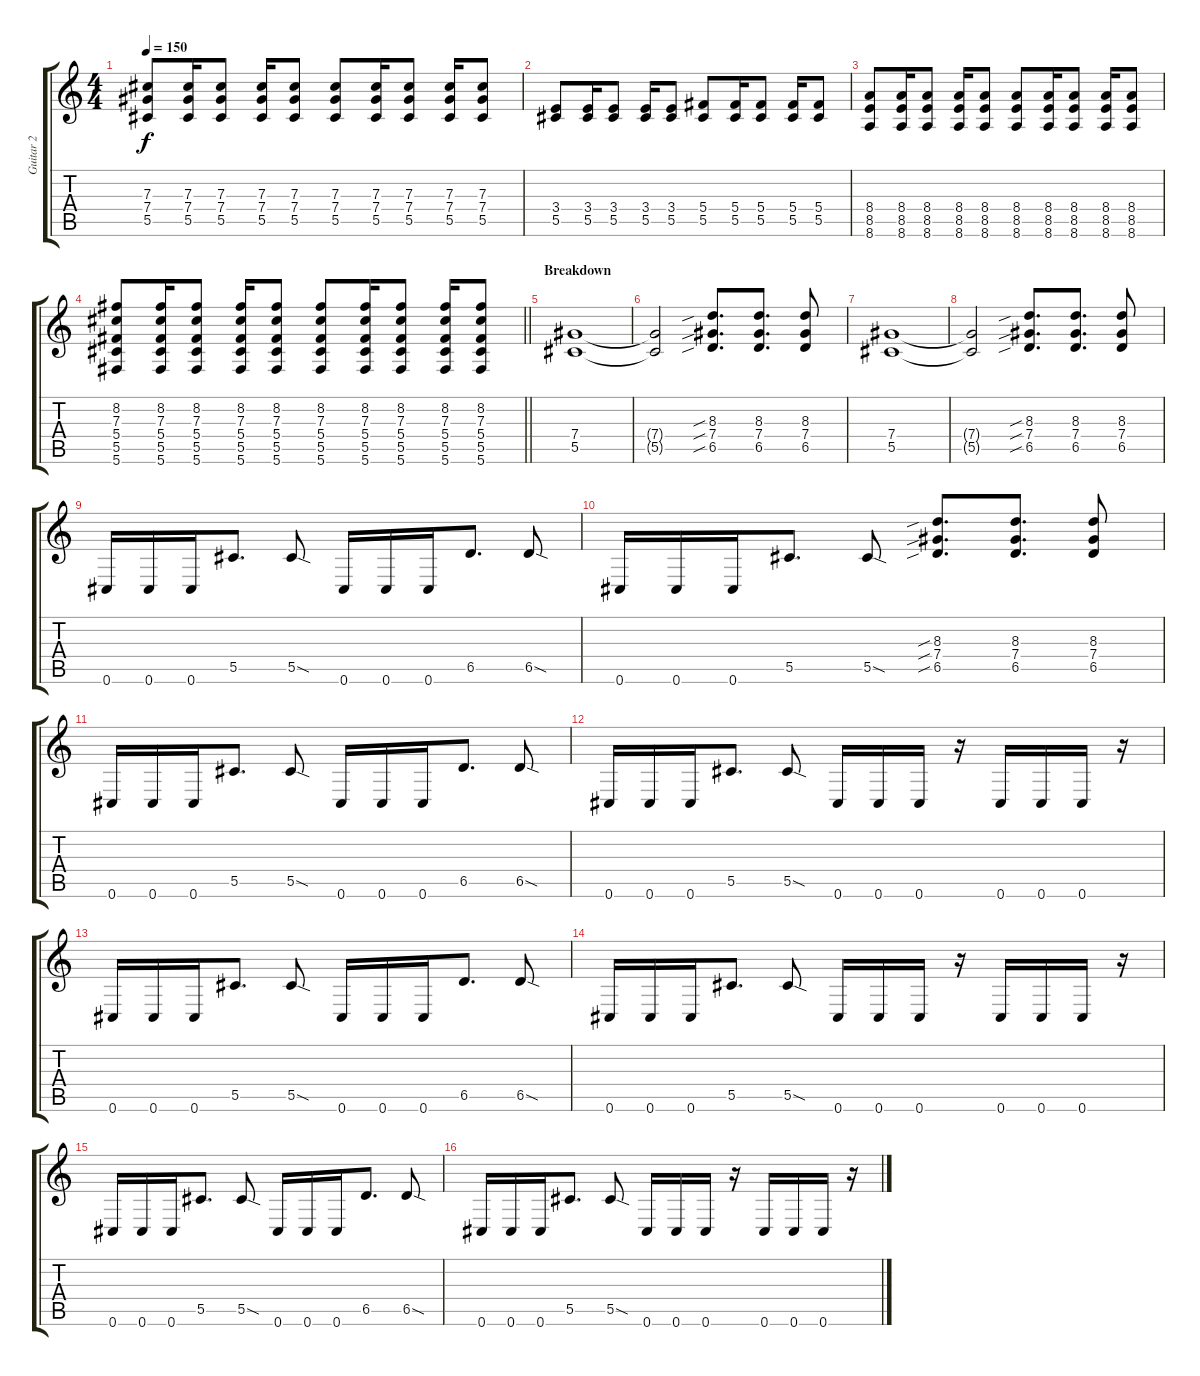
\track ("Guitar 2" "Guitar 2") {instrument distortionguitar}
\staff {score tabs}
\tuning (Eb4 Bb3 Gb3 Db3 Ab2 Db2) {hide}
\ts (4 4)
\tempo 150
\clef g2
\ks c
(7.3 7.4 5.5).8{dy f volume 11} (7.3 7.4 5.5).16 (7.3 7.4 5.5).8 (7.3 7.4 5.5).16 (7.3 7.4 5.5).8 (7.3 7.4 5.5).8 (7.3 7.4 5.5).16 (7.3 7.4 5.5).8 (7.3 7.4 5.5).16 (7.3 7.4 5.5).8 |
(3.4 5.5).8 (3.4 5.5).16 (3.4 5.5).8 (3.4 5.5).16 (3.4 5.5).8 (5.4 5.5).8 (5.4 5.5).16 (5.4 5.5).8 (5.4 5.5).16 (5.4 5.5).8 |
(8.4 8.5 8.6).8 (8.4 8.5 8.6).16 (8.4 8.5 8.6).8 (8.4 8.5 8.6).16 (8.4 8.5 8.6).8 (8.4 8.5 8.6).8 (8.4 8.5 8.6).16 (8.4 8.5 8.6).8 (8.4 8.5 8.6).16 (8.4 8.5 8.6).8 |
\barLineRight lightlight
(8.2 7.3 5.4 5.5 5.6).8 (8.2 7.3 5.4 5.5 5.6).16 (8.2 7.3 5.4 5.5 5.6).8 (8.2 7.3 5.4 5.5 5.6).16 (8.2 7.3 5.4 5.5 5.6).8 (8.2 7.3 5.4 5.5 5.6).8 (8.2 7.3 5.4 5.5 5.6).16 (8.2 7.3 5.4 5.5 5.6).8 (8.2 7.3 5.4 5.5 5.6).16 (8.2 7.3 5.4 5.5 5.6).8 |
\section ("" "Breakdown")
(7.4 5.5).1{volume 13} |
(7.4{t} 5.5{t}).2 (8.3{sib} 7.4{sib} 6.5{sib}).8{d} (8.3 7.4 6.5).8{d} (8.3 7.4 6.5).8 |
(7.4 5.5).1 |
(7.4{t} 5.5{t}).2 (8.3{sib} 7.4{sib} 6.5{sib}).8{d} (8.3 7.4 6.5).8{d} (8.3 7.4 6.5).8 |
0.6.16 0.6.16 0.6.16 5.5.8{d} 5.5{sod}.8 0.6.16 0.6.16 0.6.16 6.5.8{d} 6.5{sod}.8 |
0.6.16 0.6.16 0.6.16 5.5.8{d} 5.5{sod}.8 (8.3{sib} 7.4{sib} 6.5{sib}).8{d} (8.3 7.4 6.5).8{d} (8.3 7.4 6.5).8 |
0.6.16 0.6.16 0.6.16 5.5.8{d} 5.5{sod}.8 0.6.16 0.6.16 0.6.16 6.5.8{d} 6.5{sod}.8 |
0.6.16 0.6.16 0.6.16 5.5.8{d} 5.5{sod}.8 0.6.16 0.6.16 0.6.16 r.16 0.6.16 0.6.16 0.6.16 r.16 |
0.6.16 0.6.16 0.6.16 5.5.8{d} 5.5{sod}.8 0.6.16 0.6.16 0.6.16 6.5.8{d} 6.5{sod}.8 |
0.6.16 0.6.16 0.6.16 5.5.8{d} 5.5{sod}.8 0.6.16 0.6.16 0.6.16 r.16 0.6.16 0.6.16 0.6.16 r.16 |
0.6.16 0.6.16 0.6.16 5.5.8{d} 5.5{sod}.8 0.6.16 0.6.16 0.6.16 6.5.8{d} 6.5{sod}.8 |
0.6.16 0.6.16 0.6.16 5.5.8{d} 5.5{sod}.8 0.6.16 0.6.16 0.6.16 r.16 0.6.16 0.6.16 0.6.16 r.16
